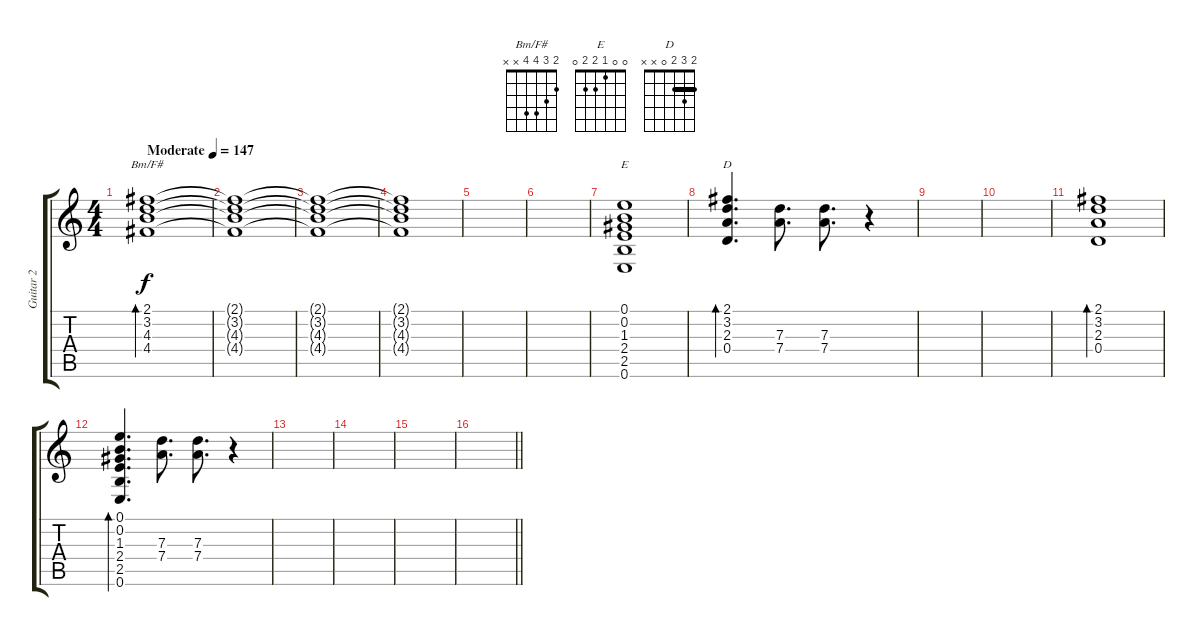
\track ("Guitar 2" "Guitar 2") {instrument overdrivenguitar}
\staff {score tabs}
\tuning (E4 B3 G3 D3 A2 E2) {hide}
\chord ("Bm/F#" 2 3 4 4 x x)
\chord ("E" 0 0 1 2 2 0)
\chord ("D" 2 3 2 0 x x) {barre 2}
\ts (4 4)
\tempo (147 "Moderate")
\clef g2
\ks c
(2.1 3.2 4.3 4.4).1{bd 480 ch "Bm/F#" dy f instrument overdrivenguitar} |
(2.1{t} 3.2{t} 4.3{t} 4.4{t}).1 |
(2.1{t} 3.2{t} 4.3{t} 4.4{t}).1 |
(2.1{t} 3.2{t} 4.3{t} 4.4{t}).1 |
|
|
(0.1 0.2 1.3 2.4 2.5 0.6).1{ch "E"} |
(2.1 3.2 2.3 0.4).4{d bd 240 ch "D"} (7.3 7.4).8{d} (7.3 7.4).8{d} r.4 |
|
|
(2.1 3.2 2.3 0.4).1{bd 240} |
(0.1 0.2 1.3 2.4 2.5 0.6).4{d bd 240} (7.3 7.4).8{d} (7.3 7.4).8{d} r.4 |
|
|
|
\barLineRight lightlight
